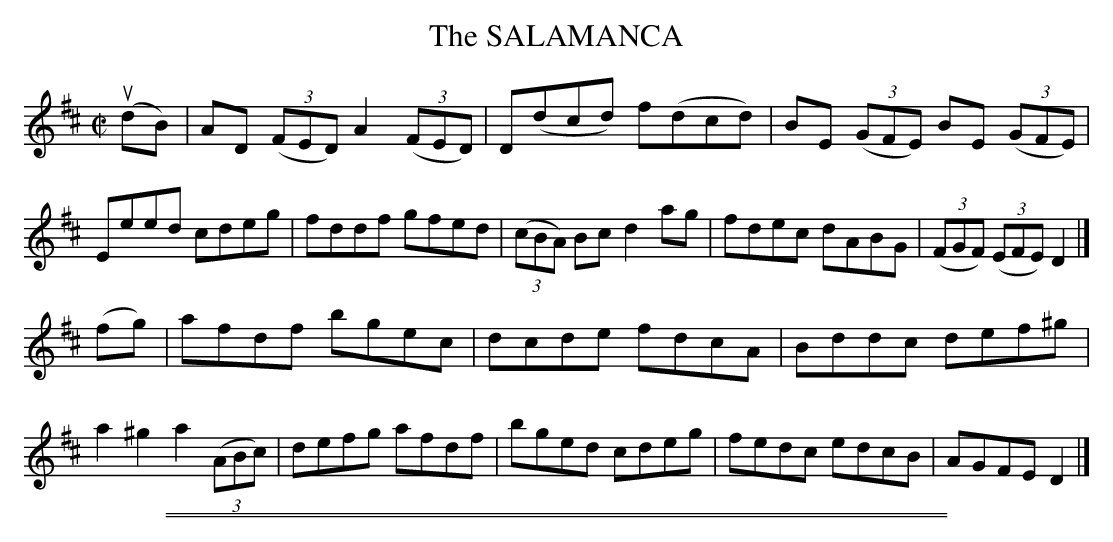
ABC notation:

X:1
T: The SALAMANCA
M: C|
L: 1/8
K: D
(udB) |\
AD (3(FED) A2 (3(FED) | D(dcd) f(dcd) |\
BE (3(GFE) BE (3(GFE) | Eeed cdeg |\
fddf gfed | (3(cBA) Bc d2ag |\
fdec dABG | (3(FGF) (3(EFE) D2 |]
(fg) |\
afdf bgec | dcde fdcA |\
Bddc def^g | a2^g2 a2 (3(ABc) |\
defg afdf | bged cdeg |\
fedc edcB | AGFE D2 |]
